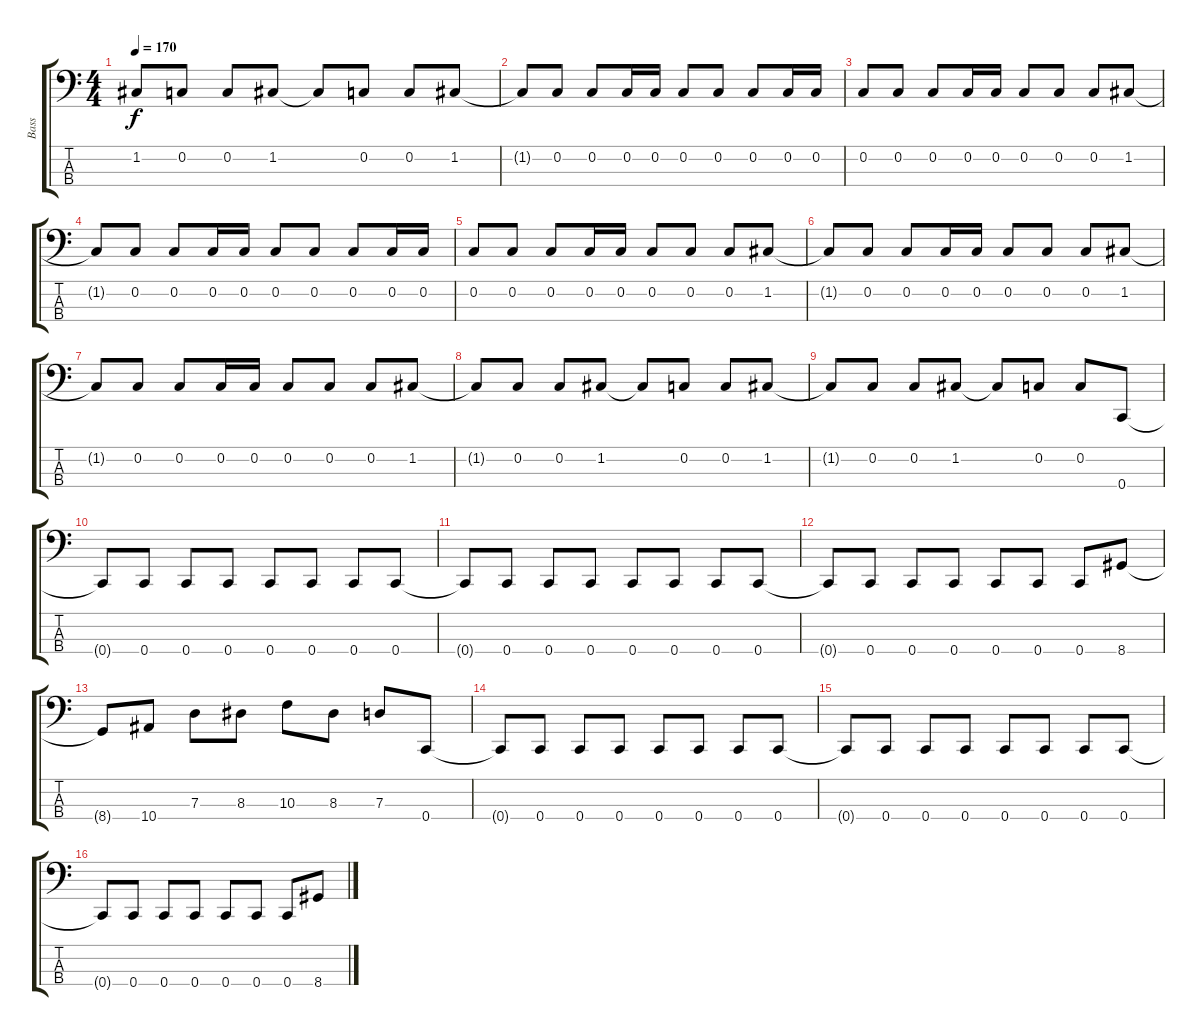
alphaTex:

\track ("Bass" "Bass") {instrument electricbasspick}
\staff {score tabs}
\tuning (F2 C2 G1 C1) {hide}
\ts (4 4)
\tempo 170
\clef f4
\ks c
1.2{t}.8{dy f} 0.2.8 0.2.8 1.2.8 1.2{t}.8 0.2.8 0.2.8 1.2.8 |
1.2{t}.8 0.2.8 0.2.8 0.2.16 0.2.16 0.2.8 0.2.8 0.2.8 0.2.16 0.2.16 |
0.2.8 0.2.8 0.2.8 0.2.16 0.2.16 0.2.8 0.2.8 0.2.8 1.2.8 |
1.2{t}.8 0.2.8 0.2.8 0.2.16 0.2.16 0.2.8 0.2.8 0.2.8 0.2.16 0.2.16 |
0.2.8 0.2.8 0.2.8 0.2.16 0.2.16 0.2.8 0.2.8 0.2.8 1.2.8 |
1.2{t}.8 0.2.8 0.2.8 0.2.16 0.2.16 0.2.8 0.2.8 0.2.8 1.2.8 |
1.2{t}.8 0.2.8 0.2.8 0.2.16 0.2.16 0.2.8 0.2.8 0.2.8 1.2.8 |
1.2{t}.8 0.2.8 0.2.8 1.2.8 1.2{t}.8 0.2.8 0.2.8 1.2.8 |
1.2{t}.8 0.2.8 0.2.8 1.2.8 1.2{t}.8 0.2.8 0.2.8 0.4.8 |
0.4{t}.8 0.4.8 0.4.8 0.4.8 0.4.8 0.4.8 0.4.8 0.4.8 |
0.4{t}.8 0.4.8 0.4.8 0.4.8 0.4.8 0.4.8 0.4.8 0.4.8 |
0.4{t}.8 0.4.8 0.4.8 0.4.8 0.4.8 0.4.8 0.4.8 8.4.8 |
8.4{t}.8 10.4.8 7.3.8 8.3.8 10.3.8 8.3.8 7.3.8 0.4.8 |
0.4{t}.8 0.4.8 0.4.8 0.4.8 0.4.8 0.4.8 0.4.8 0.4.8 |
0.4{t}.8 0.4.8 0.4.8 0.4.8 0.4.8 0.4.8 0.4.8 0.4.8 |
0.4{t}.8 0.4.8 0.4.8 0.4.8 0.4.8 0.4.8 0.4.8 8.4.8
